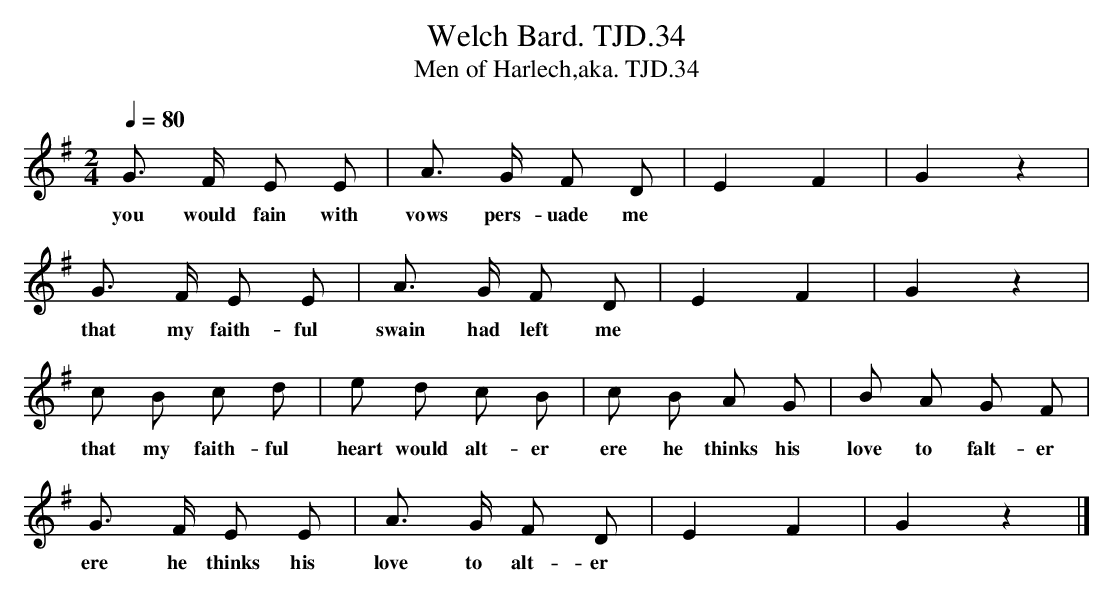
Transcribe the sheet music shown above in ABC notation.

X:1
T:Welch Bard. TJD.34
T:Men of Harlech,aka. TJD.34
L:1/8
M:2/4
Q:1/4=80
K:G
G> F E E|A >G F D|E2F2|G2z2|!
w:you would fain with vows pers-uade me
G >F E E|A >G F D|E2 F2|G2z2|!
w:that my faith-ful swain had left me
c B c d|e d c B|c B A G |B A G F|!
w:that my faith-ful heart would alt-er ere he thinks his love to falt-er
G >F E E|A >G F D|E2F2|G2z2|]
w:ere he thinks his love to alt-er
